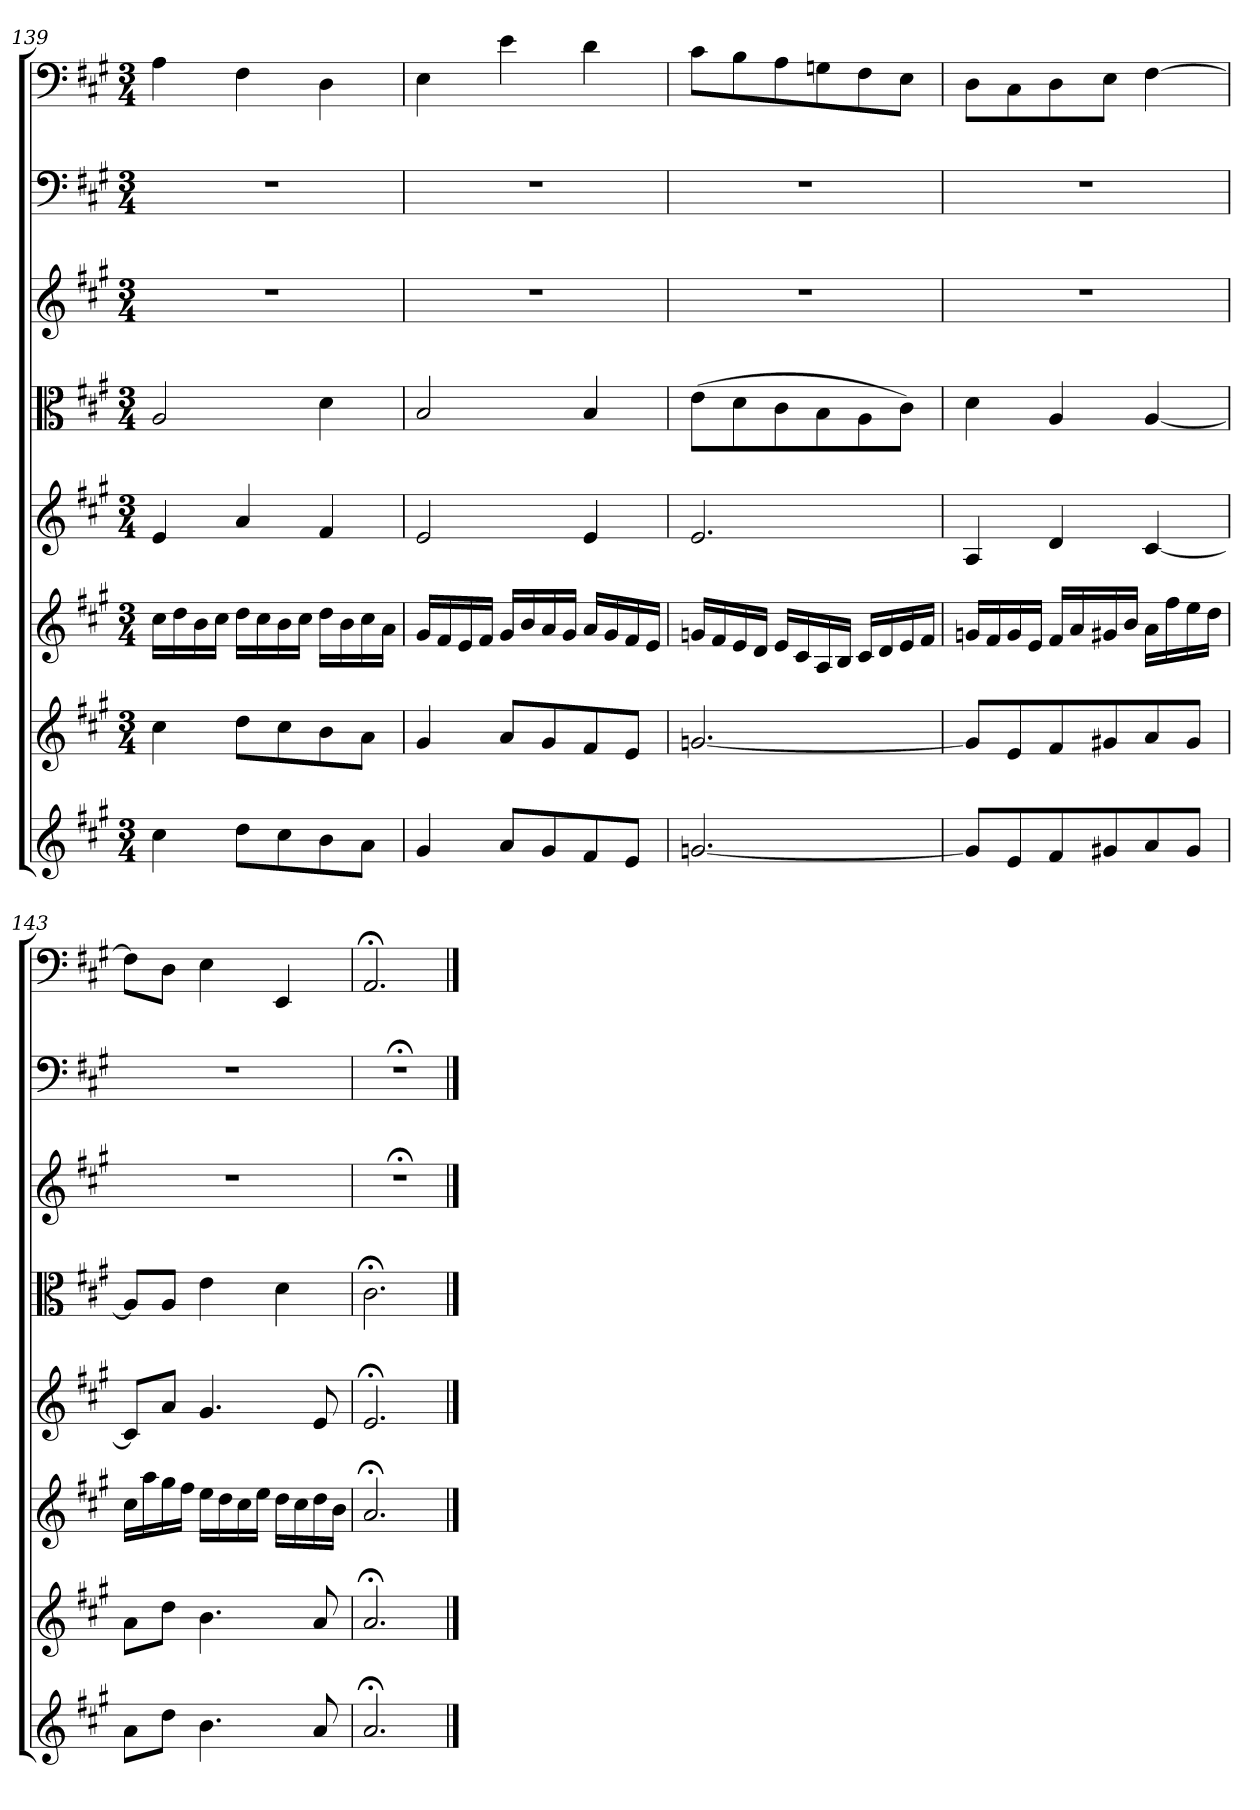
**kern	**kern	**kern	**kern	**kern	**kern	**kern	**kern
*part8	*part7	*part6	*part5	*part4	*part3	*part2	*part1
*staff8	*staff7	*staff6	*staff5	*staff4	*staff3	*staff2	*staff1
*clefG2	*clefG2	*clefG2	*clefG2	*clefC3	*clefG2	*clefF4	*clefF4
*k[f#c#g#]	*k[f#c#g#]	*k[f#c#g#]	*k[f#c#g#]	*k[f#c#g#]	*k[f#c#g#]	*k[f#c#g#]	*k[f#c#g#]
*A:	*A:	*A:	*A:	*A:	*A:	*A:	*A:
*M3/4	*M3/4	*M3/4	*M3/4	*M3/4	*M3/4	*M3/4	*M3/4
=139	=139	=139	=139	=139	=139	=139	=139
4cc#\	4cc#\	16cc#\LL	4e/	2A/	2.r	2.r	4A\
.	.	16dd\	.	.	.	.	.
.	.	16b\	.	.	.	.	.
.	.	16cc#\JJ	.	.	.	.	.
8dd\L	8dd\L	16dd\LL	4a/	.	.	.	4F#\
.	.	16cc#\	.	.	.	.	.
8cc#\	8cc#\	16b\	.	.	.	.	.
.	.	16cc#\JJ	.	.	.	.	.
8b\	8b\	16dd\LL	4f#/	4d\	.	.	4D\
.	.	16b\	.	.	.	.	.
8a\J	8a\J	16cc#\	.	.	.	.	.
.	.	16a\JJ	.	.	.	.	.
=140	=140	=140	=140	=140	=140	=140	=140
4g#/	4g#/	16g#/LL	2e/	2B/	2.r	2.r	4E\
.	.	16f#/	.	.	.	.	.
.	.	16e/	.	.	.	.	.
.	.	16f#/JJ	.	.	.	.	.
8a/L	8a/L	16g#/LL	.	.	.	.	4e\
.	.	16b/	.	.	.	.	.
8g#/	8g#/	16a/	.	.	.	.	.
.	.	16g#/JJ	.	.	.	.	.
8f#/	8f#/	16a/LL	4e/	4B/	.	.	4d\
.	.	16g#/	.	.	.	.	.
8e/J	8e/J	16f#/	.	.	.	.	.
.	.	16e/JJ	.	.	.	.	.
=141	=141	=141	=141	=141	=141	=141	=141
[2.gn/	[2.gn/	16gn/LL	2.e/	(8e\L	2.r	2.r	8c#\L
.	.	16f#/	.	.	.	.	.
.	.	16e/	.	8d\	.	.	8B\
.	.	16d/JJ	.	.	.	.	.
.	.	16e/LL	.	8c#\	.	.	8A\
.	.	16c#/	.	.	.	.	.
.	.	16A/	.	8B\	.	.	8Gn\
.	.	16B/JJ	.	.	.	.	.
.	.	16c#/LL	.	8A\	.	.	8F#\
.	.	16d/	.	.	.	.	.
.	.	16e/	.	8c#\J)	.	.	8E\J
.	.	16f#/JJ	.	.	.	.	.
=142	=142	=142	=142	=142	=142	=142	=142
8g/L]	8g/L]	16gn/LL	4A/	4d\	2.r	2.r	8D\L
.	.	16f#/	.	.	.	.	.
8e/	8e/	16g/	.	.	.	.	8C#\
.	.	16e/JJ	.	.	.	.	.
8f#/	8f#/	16f#/LL	4d/	4A/	.	.	8D\
.	.	16a/	.	.	.	.	.
8g#X/	8g#X/	16g#X/	.	.	.	.	8E\J
.	.	16b/JJ	.	.	.	.	.
8a/	8a/	16a\LL	[4c#/	[4A/	.	.	[4F#\
.	.	16ff#\	.	.	.	.	.
8g#/J	8g#/J	16ee\	.	.	.	.	.
.	.	16dd\JJ	.	.	.	.	.
=143	=143	=143	=143	=143	=143	=143	=143
8a\L	8a\L	16cc#\LL	8c#/L]	8A/L]	2.r	2.r	8F#\L]
.	.	16aa\	.	.	.	.	.
8dd\J	8dd\J	16gg#\	8a/J	8A/J	.	.	8D\J
.	.	16ff#\JJ	.	.	.	.	.
4.b\	4.b\	16ee\LL	4.g#/	4e\	.	.	4E\
.	.	16dd\	.	.	.	.	.
.	.	16cc#\	.	.	.	.	.
.	.	16ee\JJ	.	.	.	.	.
.	.	16dd\LL	.	4d\	.	.	4EE/
.	.	16cc#\	.	.	.	.	.
8a/	8a/	16dd\	8e/	.	.	.	.
.	.	16b\JJ	.	.	.	.	.
=144	=144	=144	=144	=144	=144	=144	=144
2.a;</	2.a;</	2.a;</	2.e;</	2.c#;<\	2.r;<	2.r;<	2.AA;</
==	==	==	==	==	==	==	==
*-	*-	*-	*-	*-	*-	*-	*-
